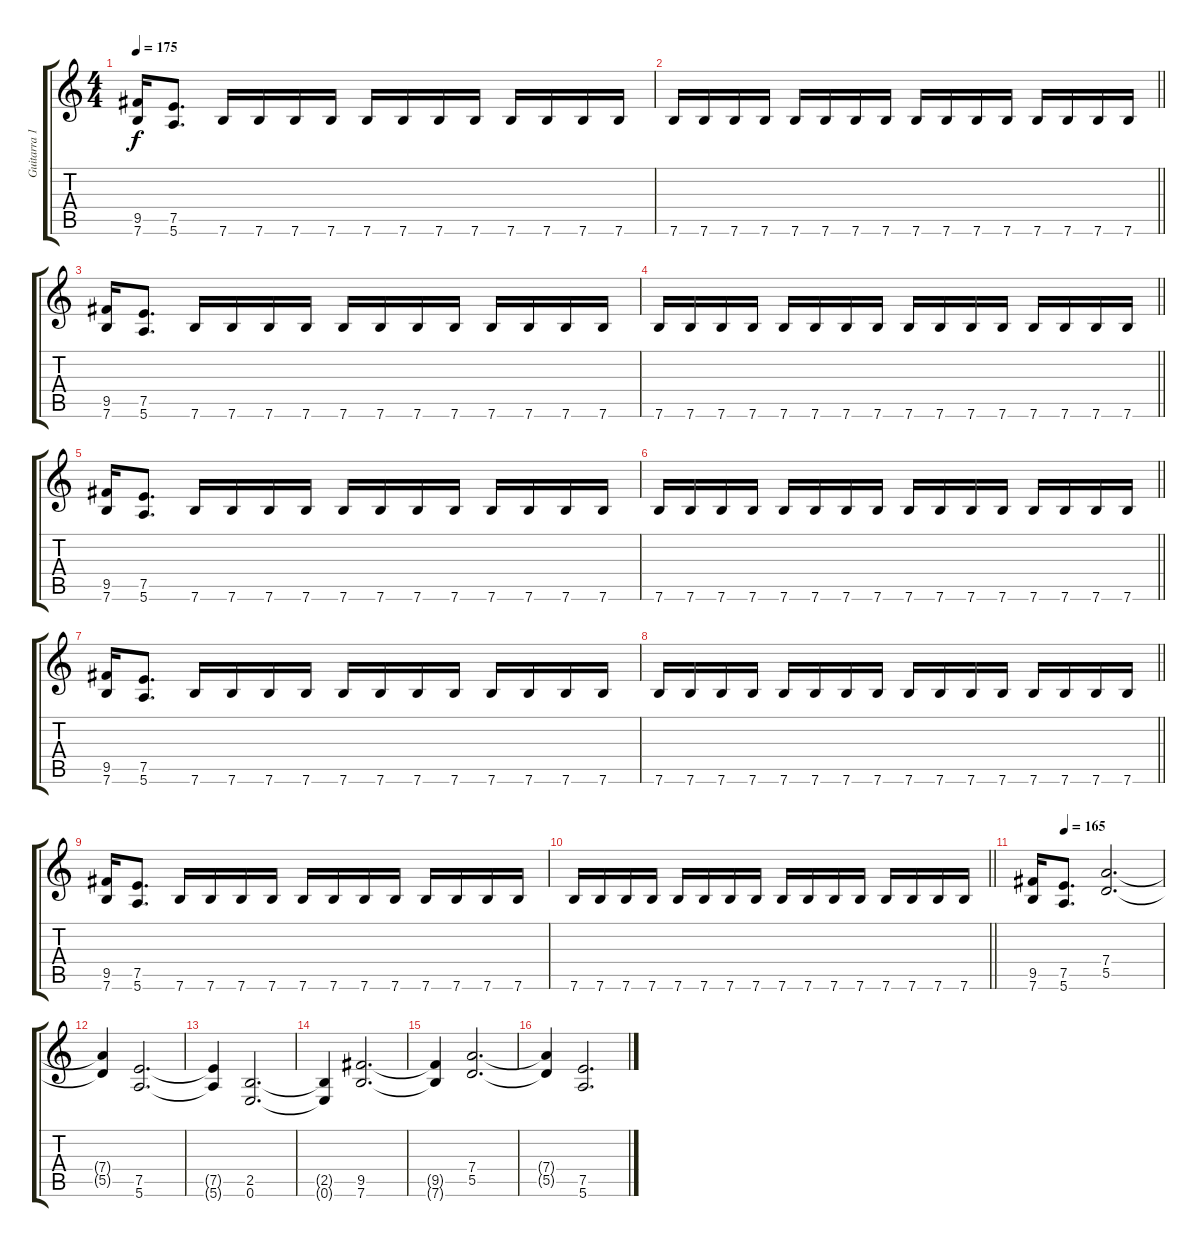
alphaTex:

\track ("Guitarra 1" "Guitarra 1") {instrument overdrivenguitar}
\staff {score tabs}
\tuning (E4 B3 G3 D3 A2 E2) {hide}
\ts (4 4)
\tempo 175
\clef g2
\ks c
(9.5 7.6).16{dy f} (7.5 5.6).8{d} 7.6.16 7.6.16 7.6.16 7.6.16 7.6.16 7.6.16 7.6.16 7.6.16 7.6.16 7.6.16 7.6.16 7.6.16 |
\barLineRight lightlight
7.6.16 7.6.16 7.6.16 7.6.16 7.6.16 7.6.16 7.6.16 7.6.16 7.6.16 7.6.16 7.6.16 7.6.16 7.6.16 7.6.16 7.6.16 7.6.16 |
(9.5 7.6).16 (7.5 5.6).8{d} 7.6.16 7.6.16 7.6.16 7.6.16 7.6.16 7.6.16 7.6.16 7.6.16 7.6.16 7.6.16 7.6.16 7.6.16 |
\barLineRight lightlight
7.6.16 7.6.16 7.6.16 7.6.16 7.6.16 7.6.16 7.6.16 7.6.16 7.6.16 7.6.16 7.6.16 7.6.16 7.6.16 7.6.16 7.6.16 7.6.16 |
(9.5 7.6).16 (7.5 5.6).8{d} 7.6.16 7.6.16 7.6.16 7.6.16 7.6.16 7.6.16 7.6.16 7.6.16 7.6.16 7.6.16 7.6.16 7.6.16 |
\barLineRight lightlight
7.6.16 7.6.16 7.6.16 7.6.16 7.6.16 7.6.16 7.6.16 7.6.16 7.6.16 7.6.16 7.6.16 7.6.16 7.6.16 7.6.16 7.6.16 7.6.16 |
(9.5 7.6).16 (7.5 5.6).8{d} 7.6.16 7.6.16 7.6.16 7.6.16 7.6.16 7.6.16 7.6.16 7.6.16 7.6.16 7.6.16 7.6.16 7.6.16 |
\barLineRight lightlight
7.6.16 7.6.16 7.6.16 7.6.16 7.6.16 7.6.16 7.6.16 7.6.16 7.6.16 7.6.16 7.6.16 7.6.16 7.6.16 7.6.16 7.6.16 7.6.16 |
(9.5 7.6).16 (7.5 5.6).8{d} 7.6.16 7.6.16 7.6.16 7.6.16 7.6.16 7.6.16 7.6.16 7.6.16 7.6.16 7.6.16 7.6.16 7.6.16 |
\barLineRight lightlight
7.6.16 7.6.16 7.6.16 7.6.16 7.6.16 7.6.16 7.6.16 7.6.16 7.6.16 7.6.16 7.6.16 7.6.16 7.6.16 7.6.16 7.6.16 7.6.16 |
\tempo (165 0.25)
(9.5 7.6).16 (7.5 5.6).8{d} (7.4 5.5).2{d} |
(7.4{t} 5.5{t}).4 (7.5 5.6).2{d} |
(7.5{t} 5.6{t}).4 (2.5 0.6).2{d} |
(2.5{t} 0.6{t}).4 (9.5 7.6).2{d} |
(9.5{t} 7.6{t}).4 (7.4 5.5).2{d} |
(7.4{t} 5.5{t}).4 (7.5 5.6).2{d}
